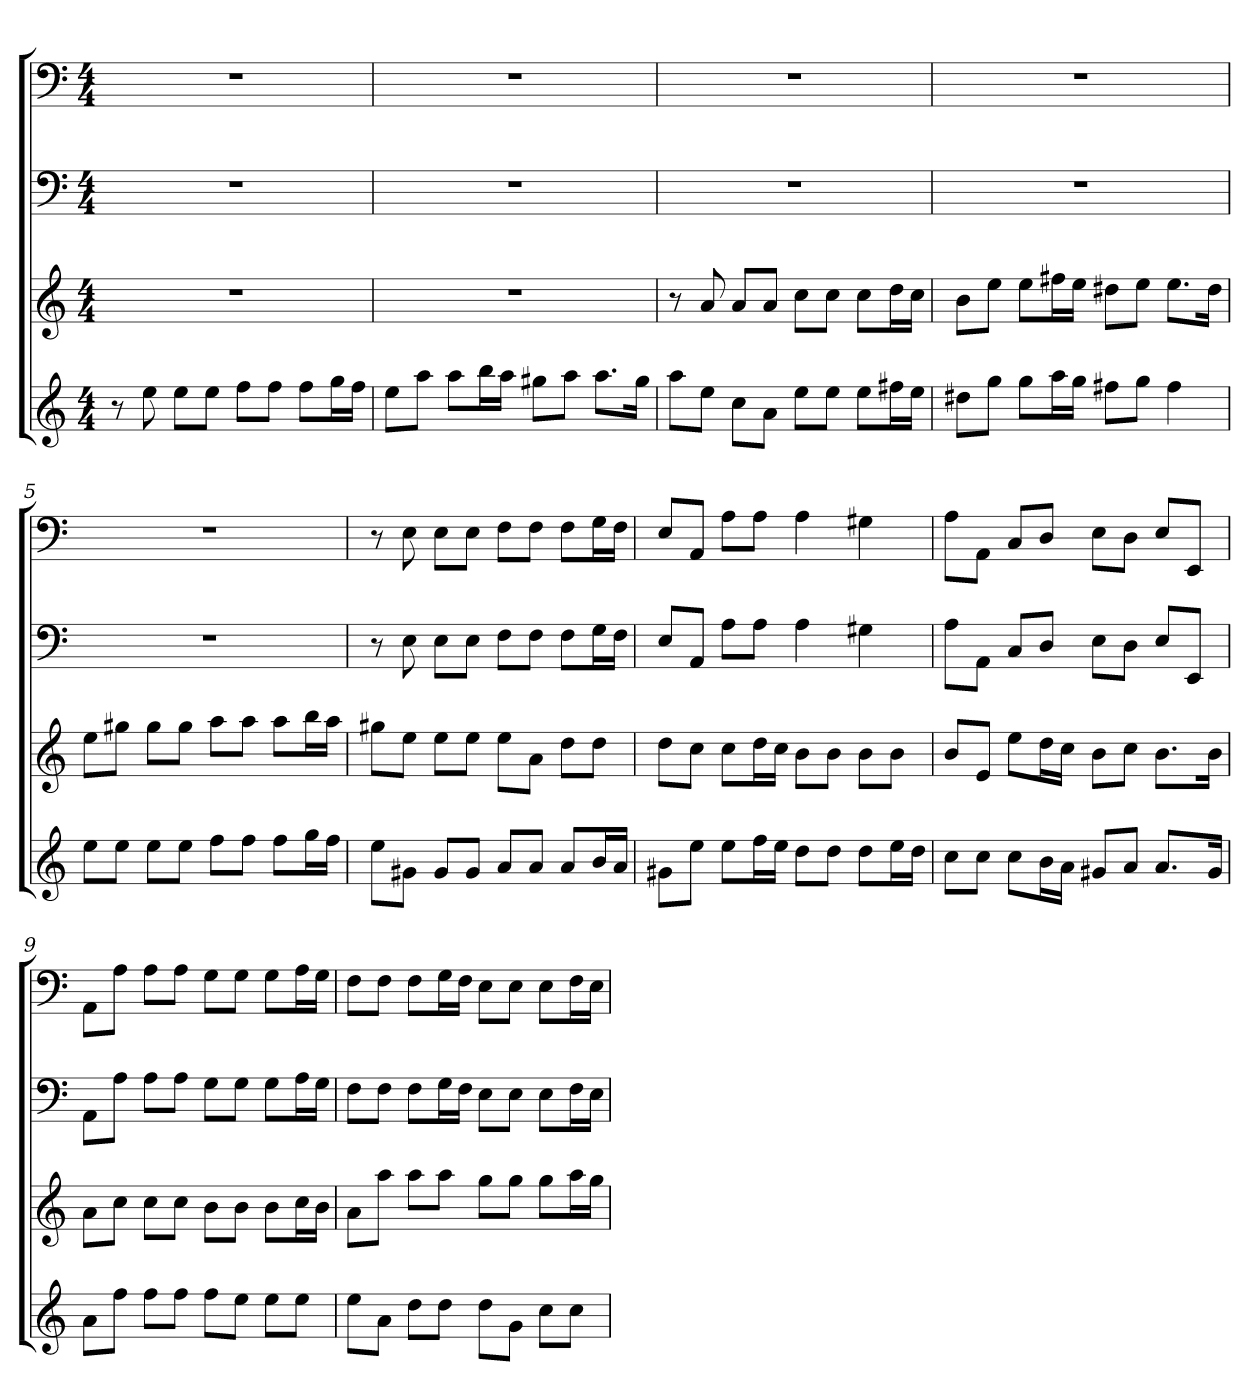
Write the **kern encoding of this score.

**kern	**kern	**kern	**kern
*part4	*part3	*part2	*part1
*staff4	*staff3	*staff2	*staff1
*k[]	*k[]	*k[]	*k[]
*a:	*a:	*a:	*a:
*M4/4	*M4/4	*M4/4	*M4/4
=1	=1	=1	=1
8r	1r	1r	1r
8ee	.	.	.
8eeL	.	.	.
8eeJ	.	.	.
8ffL	.	.	.
8ffJ	.	.	.
8ffL	.	.	.
16ggL	.	.	.
16ffJJ	.	.	.
=2	=2	=2	=2
8eeL	1r	1r	1r
8aaJ	.	.	.
8aaL	.	.	.
16bbL	.	.	.
16aaJJ	.	.	.
8gg#XL	.	.	.
8aaJ	.	.	.
8.aaL	.	.	.
16gg#Jk	.	.	.
=3	=3	=3	=3
8aaL	8r	1r	1r
8eeJ	8a	.	.
8ccL	8aL	.	.
8aJ	8aJ	.	.
8eeL	8ccL	.	.
8eeJ	8ccJ	.	.
8eeL	8ccL	.	.
16ff#XL	16ddL	.	.
16eeJJ	16ccJJ	.	.
=4	=4	=4	=4
8dd#XL	8bL	1r	1r
8ggJ	8eeJ	.	.
8ggL	8eeL	.	.
16aaL	16ff#XL	.	.
16ggJJ	16eeJJ	.	.
8ff#XL	8dd#XL	.	.
8ggJ	8eeJ	.	.
4ff#	8.eeL	.	.
.	16dd#Jk	.	.
=5	=5	=5	=5
8eeL	8eeL	1r	1r
8eeJ	8gg#XJ	.	.
8eeL	8gg#L	.	.
8eeJ	8gg#J	.	.
8ffL	8aaL	.	.
8ffJ	8aaJ	.	.
8ffL	8aaL	.	.
16ggL	16bbL	.	.
16ffJJ	16aaJJ	.	.
=6	=6	=6	=6
8eeL	8gg#XL	8r	8r
8g#XJ	8eeJ	8E	8E
8g#L	8eeL	8EL	8EL
8g#J	8eeJ	8EJ	8EJ
8aL	8eeL	8FL	8FL
8aJ	8aJ	8FJ	8FJ
8aL	8ddL	8FL	8FL
16bL	8ddJ	16GL	16GL
16aJJ	.	16FJJ	16FJJ
=7	=7	=7	=7
8g#XL	8ddL	8EL	8EL
8eeJ	8ccJ	8AAJ	8AAJ
8eeL	8ccL	8AL	8AL
16ffL	16ddL	8AJ	8AJ
16eeJJ	16ccJJ	.	.
8ddL	8bL	4A	4A
8ddJ	8bJ	.	.
8ddL	8bL	4G#X	4G#X
16eeL	8bJ	.	.
16ddJJ	.	.	.
=8	=8	=8	=8
8ccL	8bL	8AL	8AL
8ccJ	8eJ	8AAJ	8AAJ
8ccL	8eeL	8CL	8CL
16bL	16ddL	8DJ	8DJ
16aJJ	16ccJJ	.	.
8g#XL	8bL	8EL	8EL
8aJ	8ccJ	8DJ	8DJ
8.aL	8.bL	8EL	8EL
.	.	8EEJ	8EEJ
16g#Jk	16bJk	.	.
=9	=9	=9	=9
8aL	8aL	8AAL	8AAL
8ffJ	8ccJ	8AJ	8AJ
8ffL	8ccL	8AL	8AL
8ffJ	8ccJ	8AJ	8AJ
8ffL	8bL	8GL	8GL
8eeJ	8bJ	8GJ	8GJ
8eeL	8bL	8GL	8GL
8eeJ	16ccL	16AL	16AL
.	16bJJ	16GJJ	16GJJ
=10	=10	=10	=10
8eeL	8aL	8FL	8FL
8aJ	8aaJ	8FJ	8FJ
8ddL	8aaL	8FL	8FL
8ddJ	8aaJ	16GL	16GL
.	.	16FJJ	16FJJ
8ddL	8ggL	8EL	8EL
8gJ	8ggJ	8EJ	8EJ
8ccL	8ggL	8EL	8EL
8ccJ	16aaL	16FL	16FL
.	16ggJJ	16EJJ	16EJJ
=	=	=	=
*-	*-	*-	*-
